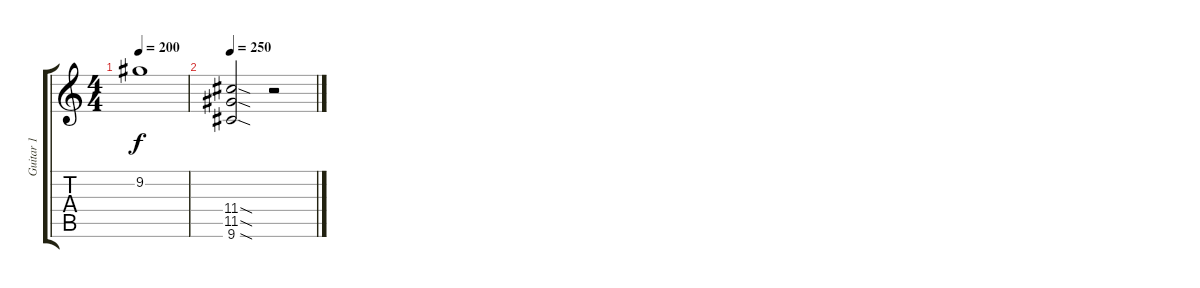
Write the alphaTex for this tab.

\track ("Guitar 1" "Guitar 1") {instrument distortionguitar}
\staff {score tabs}
\tuning (E4 B3 G3 D3 A2 E2) {hide}
\ts (4 4)
\tempo 200
\clef g2
\ks c
9.2{t}.1{dy f} |
\tempo 250
(11.4{sod} 11.5{sod} 9.6{sod}).2 r.2
